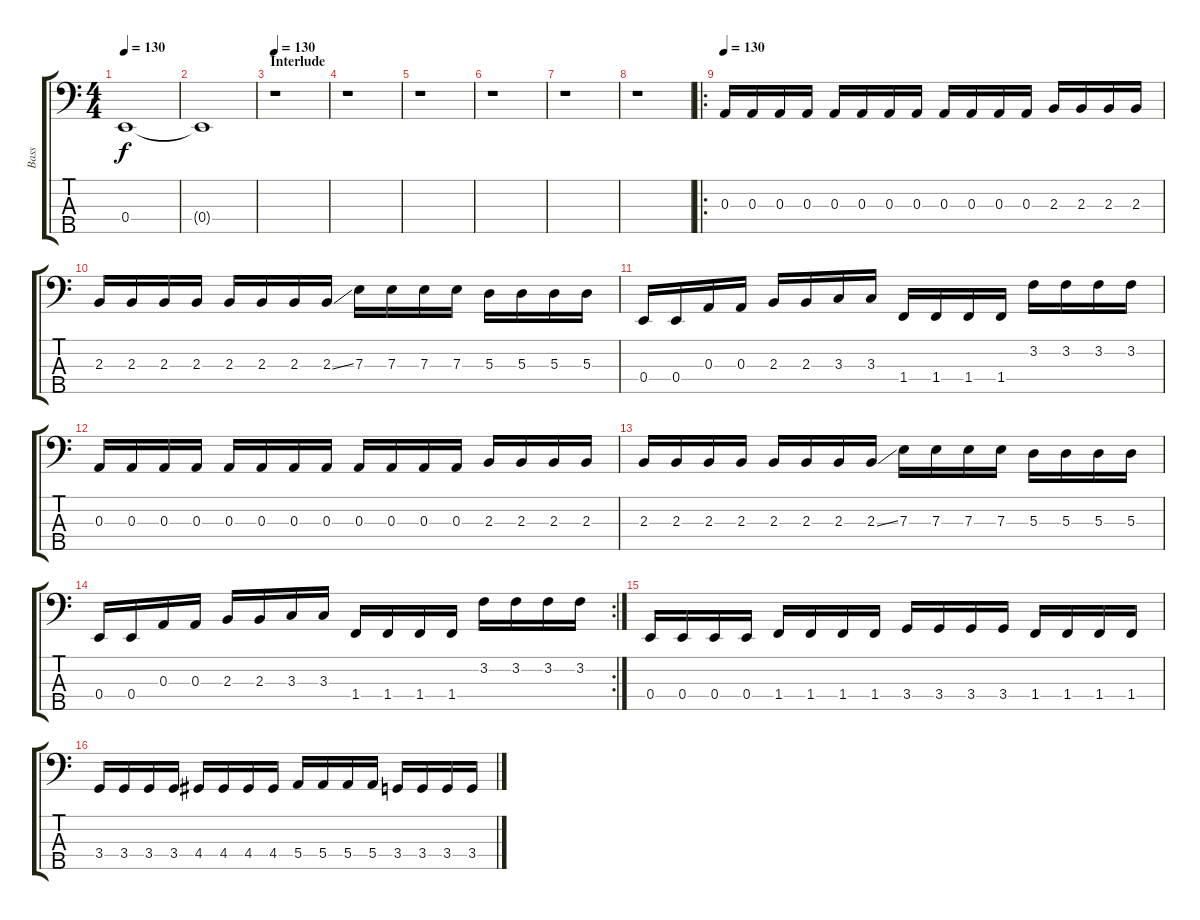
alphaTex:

\track ("Bass" "Bass") {instrument electricbassfinger}
\staff {score tabs}
\tuning (G2 D2 A1 E1 B0) {hide}
\ts (4 4)
\tempo 130
\clef f4
\ks c
0.4.1{dy f} |
0.4{t}.1 |
\section ("" "Interlude")
\tempo 130
r.1 |
r.1 |
r.1 |
r.1 |
r.1 |
r.1 |
\ro
\tempo 130
0.3.16 0.3.16 0.3.16 0.3.16 0.3.16 0.3.16 0.3.16 0.3.16 0.3.16 0.3.16 0.3.16 0.3.16 2.3.16 2.3.16 2.3.16 2.3.16 |
2.3.16 2.3.16 2.3.16 2.3.16 2.3.16 2.3.16 2.3.16 2.3{ss}.16 7.3.16 7.3.16 7.3.16 7.3.16 5.3.16 5.3.16 5.3.16 5.3.16 |
0.4.16 0.4.16 0.3.16 0.3.16 2.3.16 2.3.16 3.3.16 3.3.16 1.4.16 1.4.16 1.4.16 1.4.16 3.2.16 3.2.16 3.2.16 3.2.16 |
0.3.16 0.3.16 0.3.16 0.3.16 0.3.16 0.3.16 0.3.16 0.3.16 0.3.16 0.3.16 0.3.16 0.3.16 2.3.16 2.3.16 2.3.16 2.3.16 |
2.3.16 2.3.16 2.3.16 2.3.16 2.3.16 2.3.16 2.3.16 2.3{ss}.16 7.3.16 7.3.16 7.3.16 7.3.16 5.3.16 5.3.16 5.3.16 5.3.16 |
\rc 2
0.4.16 0.4.16 0.3.16 0.3.16 2.3.16 2.3.16 3.3.16 3.3.16 1.4.16 1.4.16 1.4.16 1.4.16 3.2.16 3.2.16 3.2.16 3.2.16 |
0.4.16 0.4.16 0.4.16 0.4.16 1.4.16 1.4.16 1.4.16 1.4.16 3.4.16 3.4.16 3.4.16 3.4.16 1.4.16 1.4.16 1.4.16 1.4.16 |
3.4.16 3.4.16 3.4.16 3.4.16 4.4.16 4.4.16 4.4.16 4.4.16 5.4.16 5.4.16 5.4.16 5.4.16 3.4.16 3.4.16 3.4.16 3.4.16
